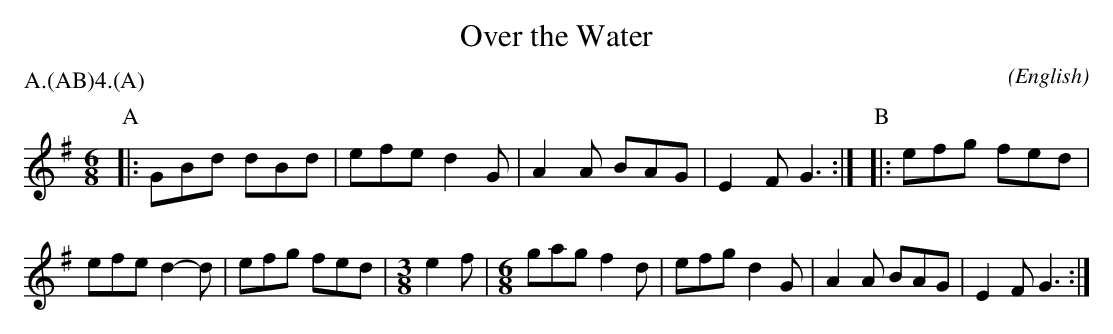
X:1
T:Over the Water
M:6/8
C:
O:English
P:A.(AB)4.(A)
L:1/8
K:G
P:A
|:GBd dBd|efe d2 G|A2 A BAG|E2 F G3:|\
P:B
|:efg fed|efe d2-d|efg  fed|\
M:3/8
L:1/8
e2 f|\
M:6/8
gag f2 d|efg d2 G|A2 A BAG|E2 F G3:|
